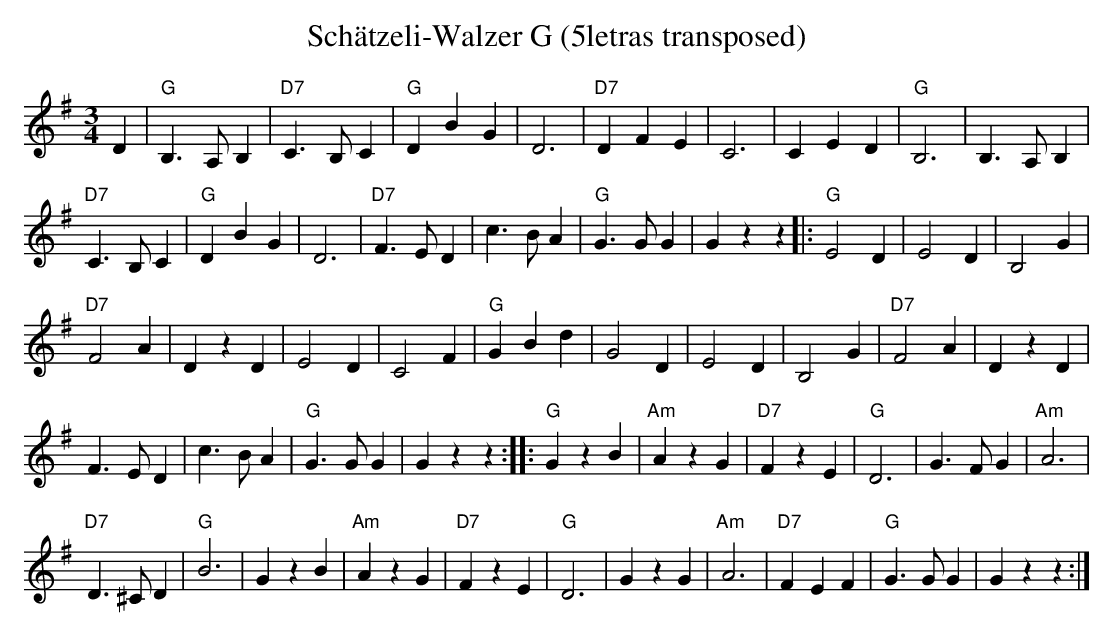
X:1
T:Sch\"atzeli-Walzer G (5letras transposed)
M:3/4
L:1/4
K:G transpose=3 %%MIDI gchordon
D | "G"B,>A, B, | "D7"C>B,C | "G"DBG | D3 | "D7"DFE | C3 | CED | "G"B,3 | B,>A,B, |
"D7"C>B,C | "G"DBG | D3 | "D7"F>ED | c>BA | "G"G>GG | Gzz |: "G"E2D | E2D | B,2G |
"D7"F2A | DzD | E2D | C2F | "G"GBd | G2D | E2D | B,2G | "D7"F2A | DzD |
F>ED | c>BA | "G"G>GG | Gzz :: "G"GzB | "Am"AzG | "D7"FzE | "G"D3 | G>FG | "Am"A3 |
"D7"D>^CD | "G"B3 | GzB | "Am"AzG | "D7"FzE | "G"D3 | GzG | "Am"A3 | "D7"FEF | "G"G>GG | Gzz :|
